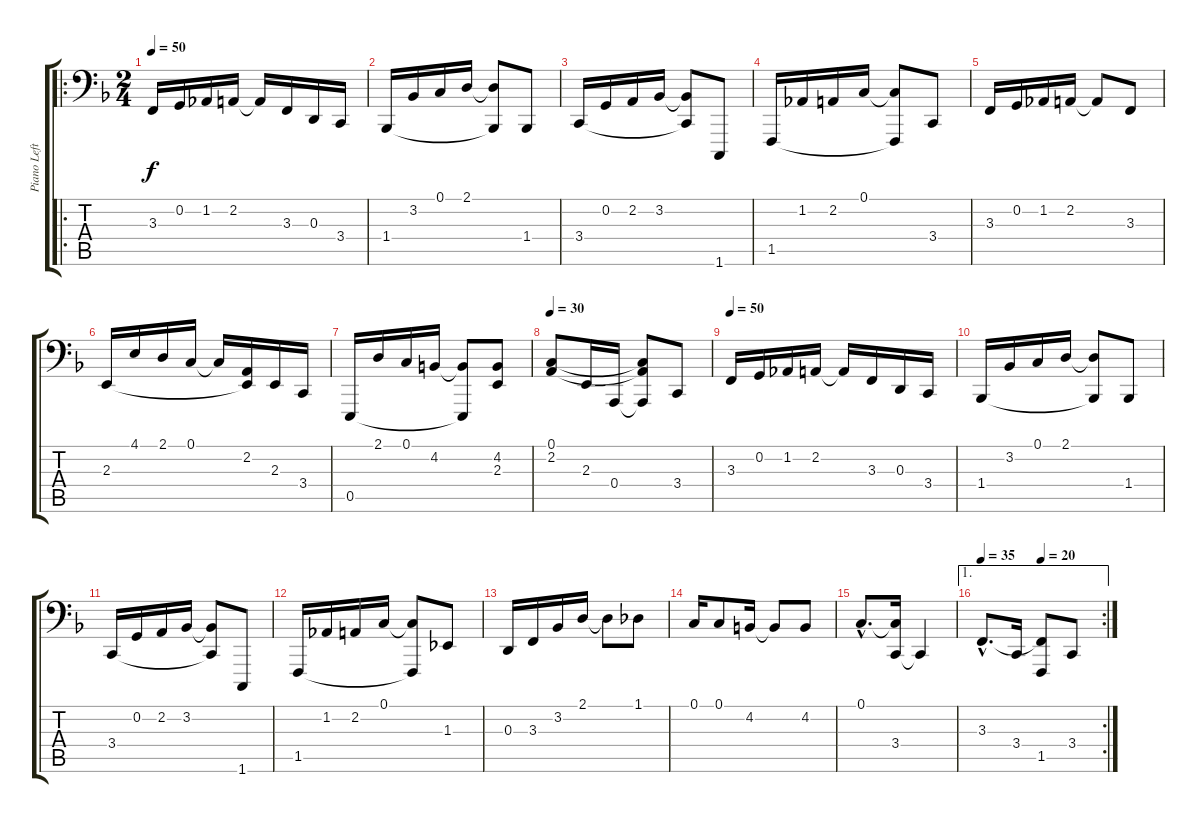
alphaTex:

\track ("Piano Left" "Piano Left") {instrument brightacousticpiano}
\staff {score tabs}
\tuning (C3 G2 D2 A1 E1 B0) {hide}
\ro
\ts (2 4)
\tempo 50
\clef f4
\ks f
3.3.16{dy f instrument brightacousticpiano} 0.2.16 1.2.16 2.2.16 2.2{t}.16 3.3.16 0.3.16 3.4.16 |
1.4.16 3.2.16 0.1.16 2.1.16 (2.1{t} 1.4{t}).8 1.4.8 |
3.4.16 0.2.16 2.2.16 3.2.16 (3.2{t} 3.4{t}).8 1.6.8 |
1.5.16 1.2.16 2.2.16 0.1.16 (0.1{t} 1.5{t}).8 3.4.8 |
3.3.16 0.2.16 1.2.16 2.2.16 2.2{t}.8 3.3.8 |
2.3.16 4.1.16 2.1.16 0.1.16 0.1{t}.16 (2.2 2.3{t}).16 2.3.16 3.4.16 |
0.5.16 2.1.16 0.1.16 4.2.16 (4.2{t} 0.5{t}).8 (4.2 2.3).8 |
\tempo 30
(0.1 2.2).8 2.3.16 0.4.16 (0.1{t} 2.2{t} 0.4{t}).8 3.4.8 |
\tempo 50
3.3.16 0.2.16 1.2.16 2.2.16 2.2{t}.16 3.3.16 0.3.16 3.4.16 |
1.4.16 3.2.16 0.1.16 2.1.16 (2.1{t} 1.4{t}).8 1.4.8 |
3.4.16 0.2.16 2.2.16 3.2.16 (3.2{t} 3.4{t}).8 1.6.8 |
1.5.16 1.2.16 2.2.16 0.1.16 (0.1{t} 1.5{t}).8 1.3.8 |
0.3.16 3.3.16 3.2.16 2.1.16 2.1{t}.8 1.1.8 |
0.1.16 0.1.8 4.2.16 4.2{t}.8 4.2.8 |
0.1{hac}.8{d} (0.1{t} 3.4).16 3.4{t}.4 |
\ae 1
\rc 2
\tempo 35
\tempo (20 0.5)
3.3{hac}.8{d} 3.4.16 (3.3{t} 1.5).8 3.4.8
